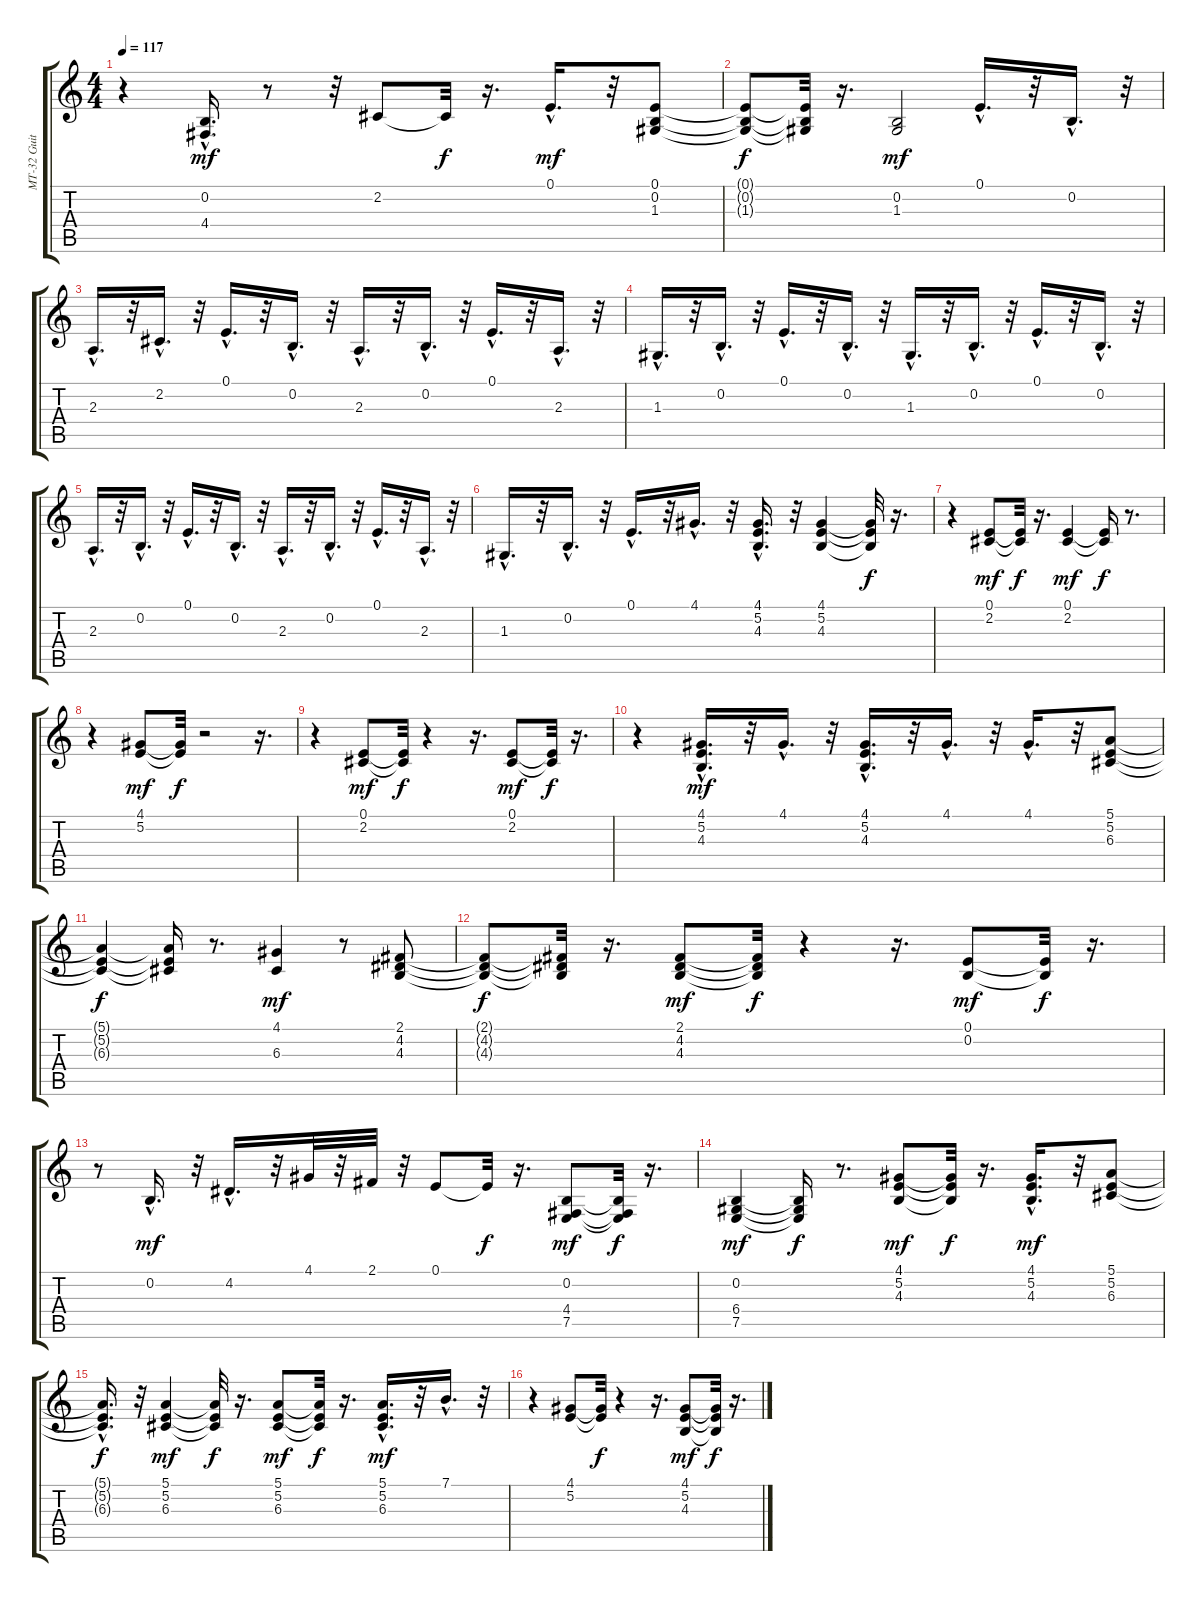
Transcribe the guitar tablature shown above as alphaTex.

\track ("MT-32 Guitar 2" "MT-32 Guit") {instrument frenchhorn}
\staff {score tabs}
\tuning (E4 B3 G3 D3 A2 E2) {hide}
\ts (4 4)
\tempo 117
\clef g2
\ks c
r.4{dy mf} (0.2{hac} 4.4{hac}).16{d} r.8 r.32 2.2.8 2.2{t}.32{dy f} r.16{d} 0.1{hac}.16{d dy mf} r.32 (0.1 0.2 1.3).8 |
(0.1{t} 0.2{t} 1.3{t}).8{dy f} (0.1{t} 0.2{t} 1.3{t}).32 r.16{d} (0.2 1.3).2{dy mf} 0.1{hac}.16{d} r.32 0.2{hac}.16{d} r.32 |
2.3{hac}.16{d} r.32 2.2{hac}.16{d} r.32 0.1{hac}.16{d} r.32 0.2{hac}.16{d} r.32 2.3{hac}.16{d} r.32 0.2{hac}.16{d} r.32 0.1{hac}.16{d} r.32 2.3{hac}.16{d} r.32 |
1.3{hac}.16{d} r.32 0.2{hac}.16{d} r.32 0.1{hac}.16{d} r.32 0.2{hac}.16{d} r.32 1.3{hac}.16{d} r.32 0.2{hac}.16{d} r.32 0.1{hac}.16{d} r.32 0.2{hac}.16{d} r.32 |
2.3{hac}.16{d} r.32 0.2{hac}.16{d} r.32 0.1{hac}.16{d} r.32 0.2{hac}.16{d} r.32 2.3{hac}.16{d} r.32 0.2{hac}.16{d} r.32 0.1{hac}.16{d} r.32 2.3{hac}.16{d} r.32 |
1.3{hac}.16{d} r.32 0.2{hac}.16{d} r.32 0.1{hac}.16{d} r.32 4.1{hac}.16{d} r.32 (4.1{hac} 5.2{hac} 4.3{hac}).16{d} r.32 (4.1 5.2 4.3).4 (4.1{t} 5.2{t} 4.3{t}).32{dy f} r.16{d} |
r.4 (0.1 2.2).8{dy mf} (0.1{t} 2.2{t}).32{dy f} r.16{d} (0.1 2.2).4{dy mf} (0.1{t} 2.2{t}).16{dy f} r.8{d} |
r.4 (4.1 5.2).8{dy mf} (4.1{t} 5.2{t}).32{dy f} r.2 r.16{d} |
r.4 (0.1 2.2).8{dy mf} (0.1{t} 2.2{t}).32{dy f} r.4 r.16{d} (0.1 2.2).8{dy mf} (0.1{t} 2.2{t}).32{dy f} r.16{d} |
r.4 (4.1{hac} 5.2{hac} 4.3{hac}).16{d dy mf} r.32 4.1{hac}.16{d} r.32 (4.1{hac} 5.2{hac} 4.3{hac}).16{d} r.32 4.1{hac}.16{d} r.32 4.1{hac}.16{d} r.32 (5.1 5.2 6.3).8 |
(5.1{t} 5.2{t} 6.3{t}).4{dy f} (5.1{t} 5.2{t} 6.3{t}).16 r.8{d} (4.1 6.3).4{dy mf} r.8 (2.1 4.2 4.3).8 |
(2.1{t} 4.2{t} 4.3{t}).8{dy f} (2.1{t} 4.2{t} 4.3{t}).32 r.16{d} (2.1 4.2 4.3).8{dy mf} (2.1{t} 4.2{t} 4.3{t}).32{dy f} r.4 r.16{d} (0.1 0.2).8{dy mf} (0.1{t} 0.2{t}).32{dy f} r.16{d} |
r.8 0.2{hac}.16{d dy mf} r.32 4.2{hac}.16{d} r.32 4.1.32 r.32 2.1.32 r.32 0.1.8 0.1{t}.32{dy f} r.16{d} (0.2 4.4 7.5).8{dy mf} (0.2{t} 4.4{t} 7.5{t}).32{dy f} r.16{d} |
(0.2 6.4 7.5).4{dy mf} (0.2{t} 6.4{t} 7.5{t}).16{dy f} r.8{d} (4.1 5.2 4.3).8{dy mf} (4.1{t} 5.2{t} 4.3{t}).32{dy f} r.16{d} (4.1{hac} 5.2{hac} 4.3{hac}).16{d dy mf} r.32 (5.1 5.2 6.3).8 |
(5.1{hac t} 5.2{hac t} 6.3{hac t}).16{d dy f} r.32 (5.1 5.2 6.3).4{dy mf} (5.1{t} 5.2{t} 6.3{t}).32{dy f} r.16{d} (5.1 5.2 6.3).8{dy mf} (5.1{t} 5.2{t} 6.3{t}).32{dy f} r.16{d} (5.1{hac} 5.2{hac} 6.3{hac}).16{d dy mf} r.32 7.1{hac}.16{d} r.32 |
r.4 (4.1 5.2).8 (4.1{t} 5.2{t}).32{dy f} r.4 r.16{d} (4.1 5.2 4.3).8{dy mf} (4.1{t} 5.2{t} 4.3{t}).32{dy f} r.16{d}
